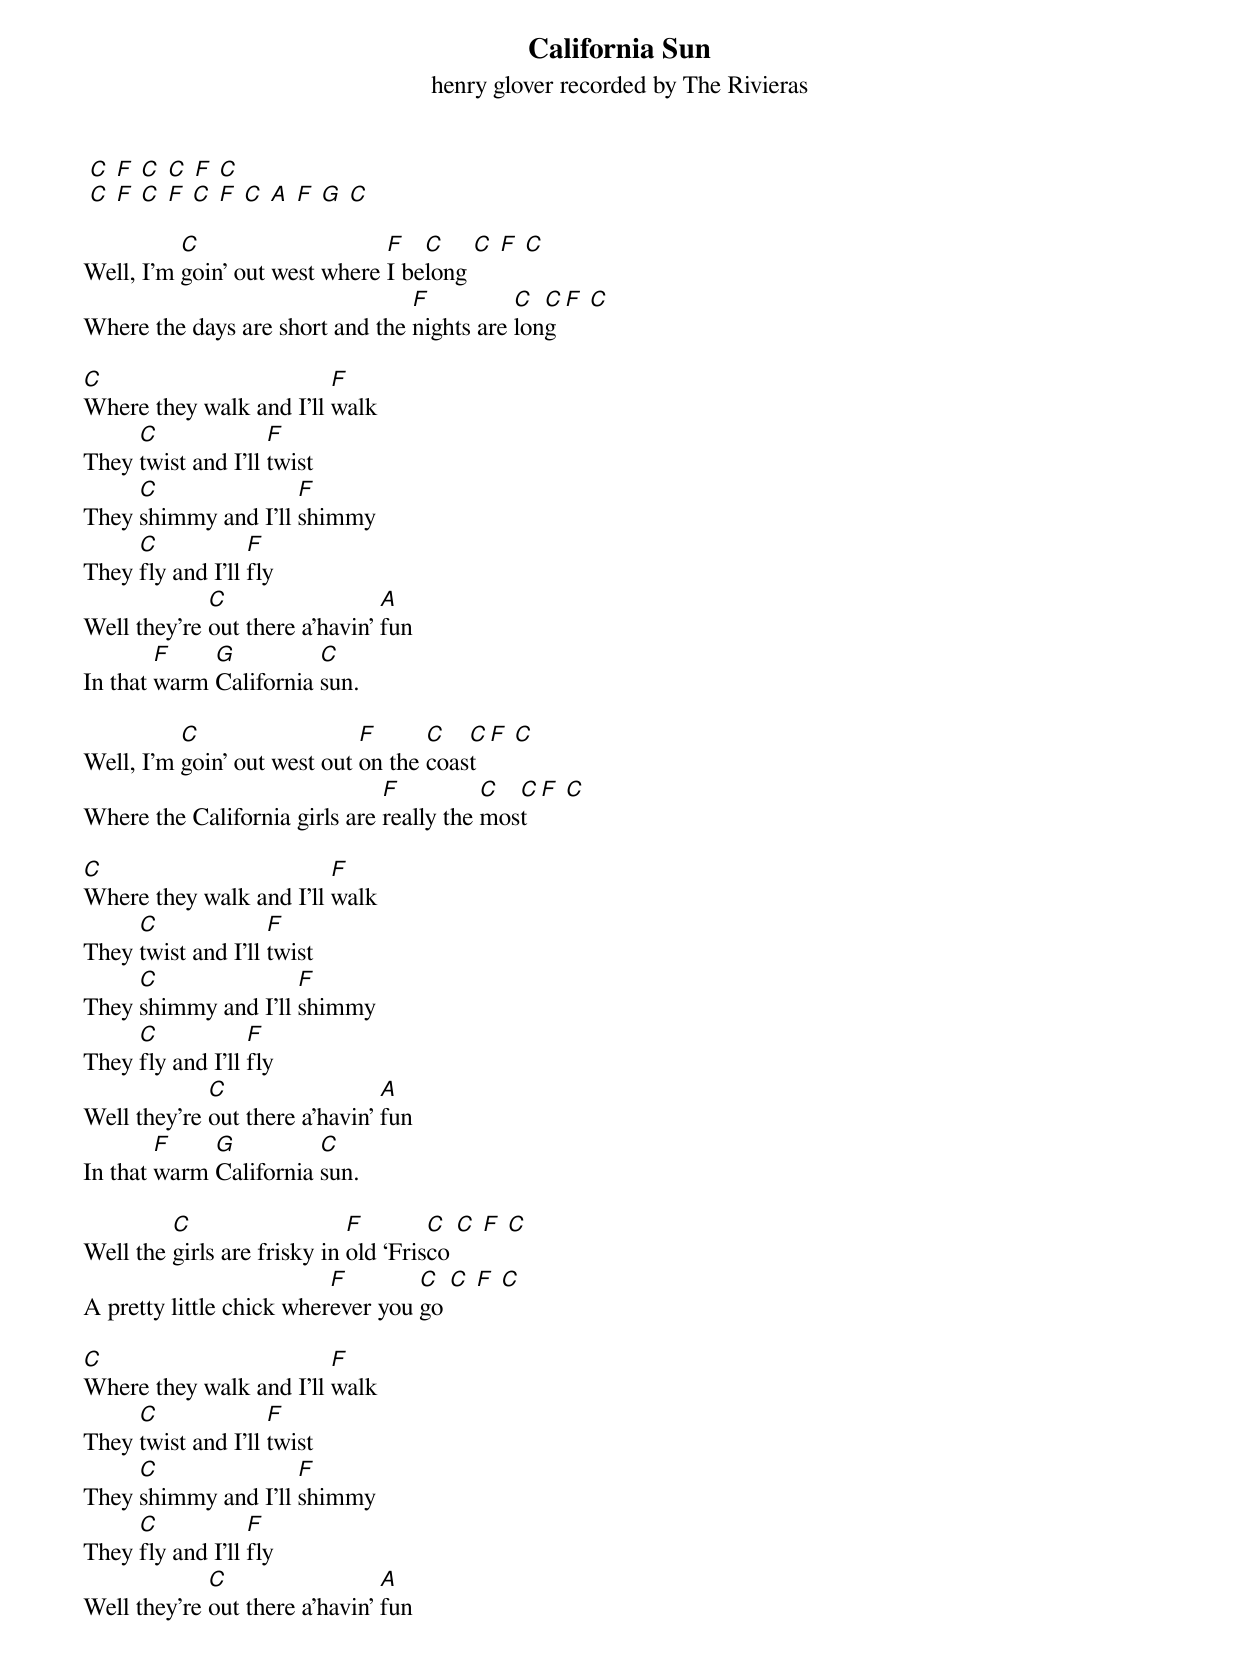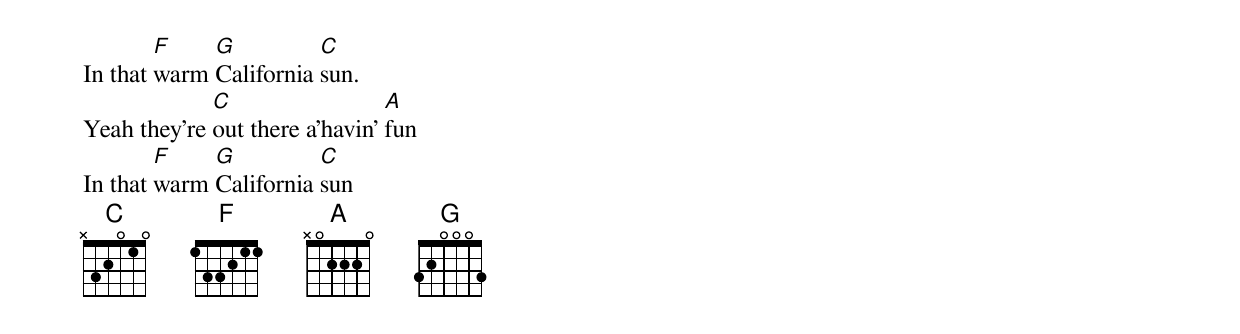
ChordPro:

{title: California Sun}
{subtitle: henry glover recorded by The Rivieras}
 [C] [F] [C] [C] [F] [C]
 [C] [F] [C] [F] [C] [F] [C] [A] [F] [G] [C]

Well, I'm [C]goin' out west where [F]I be[C]long [C] [F] [C]
Where the days are short and the [F]nights are [C]lon[C]g [F] [C]

[C]Where they walk and I'll [F]walk
They [C]twist and I'll [F]twist
They [C]shimmy and I'll [F]shimmy
They [C]fly and I'll [F]fly
Well they're [C]out there a'havin' [A]fun
In that [F]warm [G]California [C]sun.

Well, I'm [C]goin' out west out [F]on the [C]coas[C]t [F] [C]
Where the California girls are [F]really the [C]mos[C]t [F] [C]

[C]Where they walk and I'll [F]walk
They [C]twist and I'll [F]twist
They [C]shimmy and I'll [F]shimmy
They [C]fly and I'll [F]fly
Well they're [C]out there a'havin' [A]fun
In that [F]warm [G]California [C]sun.

Well the [C]girls are frisky in [F]old ‘Fris[C]co [C] [F] [C]
A pretty little chick wher[F]ever you [C]go [C] [F] [C]

[C]Where they walk and I'll [F]walk
They [C]twist and I'll [F]twist
They [C]shimmy and I'll [F]shimmy
They [C]fly and I'll [F]fly
Well they're [C]out there a'havin' [A]fun
In that [F]warm [G]California [C]sun.
Yeah they're [C]out there a'havin' [A]fun
In that [F]warm [G]California [C]sun
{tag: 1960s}
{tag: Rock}
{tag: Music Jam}
